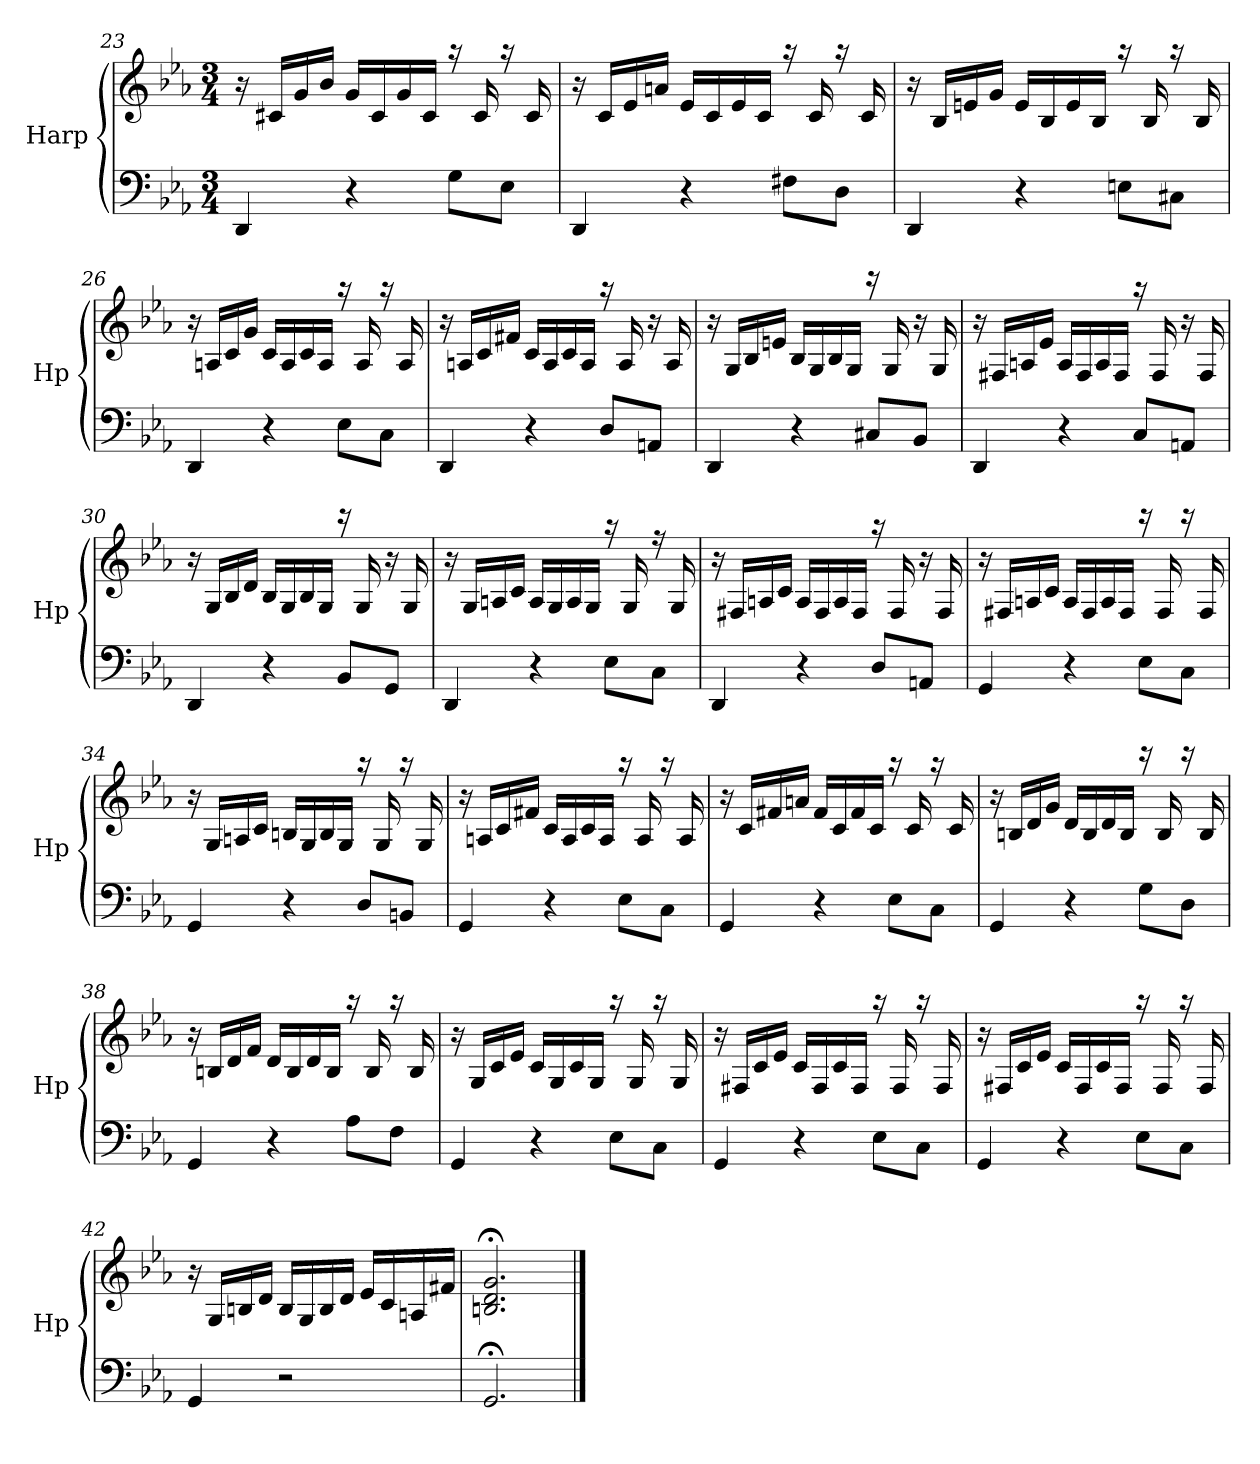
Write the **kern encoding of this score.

**kern	**kern
*part1	*part1
*staff2	*staff1
*I"Harp	*
*I'Hp	*
*clefF4	*clefG2
*k[b-e-a-]	*k[b-e-a-]
*M3/4	*M3/4
=23	=23
4DD/	16r
.	16c#X/LL
.	16g/
.	16b-/JJ
4r	16g/LL
.	16c#/
.	16g/
.	16c#/JJ
8G\L	16raa
.	16c#/
8E-\J	16raa
.	16c#/
=24	=24
4DD/	16r
.	16c/LL
.	16e-/
.	16an/JJ
4r	16e-/LL
.	16c/
.	16e-/
.	16c/JJ
8F#X\L	16raa
.	16c/
8D\J	16raa
.	16c/
!!LO:LB:g=z
=25	=25
4DD/	16r
.	16B-/LL
.	16en/
.	16g/JJ
4r	16e/LL
.	16B-/
.	16e/
.	16B-/JJ
8En\L	16raa
.	16B-/
8C#X\J	16raa
.	16B-/
=26	=26
4DD/	16r
.	16An/LL
.	16c/
.	16g/JJ
4r	16c/LL
.	16A/
.	16c/
.	16A/JJ
8E-\L	16raa
.	16A/
8C\J	16raa
.	16A/
=27	=27
4DD/	16r
.	16An/LL
.	16c/
.	16f#X/JJ
4r	16c/LL
.	16A/
.	16c/
.	16A/JJ
8D/L	16raa
.	16A/
8AAn/J	16r
.	16A/
!!LO:LB:g=z
=28	=28
4DD/	16r
.	16G/LL
.	16B-/
.	16en/JJ
4r	16B-/LL
.	16G/
.	16B-/
.	16G/JJ
8C#X/L	16rccc
.	16G/
8BB-/J	16r
.	16G/
=29	=29
4DD/	16r
.	16F#X/LL
.	16An/
.	16e-/JJ
4r	16A/LL
.	16F#/
.	16A/
.	16F#/JJ
8C/L	16raa
.	16F#/
8AAn/J	16r
.	16F#/
=30	=30
4DD/	16r
.	16G/LL
.	16B-/
.	16d/JJ
4r	16B-/LL
.	16G/
.	16B-/
.	16G/JJ
8BB-/L	16rccc
.	16G/
8GG/J	16r
.	16G/
!!LO:LB:g=z
=31	=31
4DD/	16r
.	16G/LL
.	16An/
.	16c/JJ
4r	16A/LL
.	16G/
.	16A/
.	16G/JJ
8E-\L	16raa
.	16G/
8C\J	16rff
.	16G/
=32	=32
4DD/	16r
.	16F#X/LL
.	16An/
.	16c/JJ
4r	16A/LL
.	16F#/
.	16A/
.	16F#/JJ
8D/L	16raa
.	16F#/
8AAn/J	16r
.	16F#/
!!LO:PB:g=z
=33	=33
4GG/	16r
.	16F#X/LL
.	16An/
.	16c/JJ
4r	16A/LL
.	16F#/
.	16A/
.	16F#/JJ
8E-\L	16rccc
.	16F#/
8C\J	16rccc
.	16F#/
=34	=34
4GG/	16r
.	16G/LL
.	16An/
.	16c/JJ
4r	16Bn/LL
.	16G/
.	16B/
.	16G/JJ
8D/L	16raa
.	16G/
8BBn/J	16raa
.	16G/
=35	=35
4GG/	16r
.	16An/LL
.	16c/
.	16f#X/JJ
4r	16c/LL
.	16A/
.	16c/
.	16A/JJ
8E-\L	16raa
.	16A/
8C\J	16raa
.	16A/
!!LO:LB:g=z
=36	=36
4GG/	16r
.	16c/LL
.	16f#X/
.	16an/JJ
4r	16f#/LL
.	16c/
.	16f#/
.	16c/JJ
8E-\L	16raa
.	16c/
8C\J	16raa
.	16c/
=37	=37
4GG/	16r
.	16Bn/LL
.	16d/
.	16g/JJ
4r	16d/LL
.	16B/
.	16d/
.	16B/JJ
8G\L	16rccc
.	16B/
8D\J	16rccc
.	16B/
=38	=38
4GG/	16r
.	16Bn/LL
.	16d/
.	16f/JJ
4r	16d/LL
.	16B/
.	16d/
.	16B/JJ
8A-\L	16raa
.	16B/
8F\J	16raa
.	16B/
!!LO:LB:g=z
=39	=39
4GG/	16r
.	16G/LL
.	16c/
.	16e-/JJ
4r	16c/LL
.	16G/
.	16c/
.	16G/JJ
8E-\L	16raa
.	16G/
8C\J	16raa
.	16G/
=40	=40
4GG/	16r
.	16F#X/LL
.	16c/
.	16e-/JJ
4r	16c/LL
.	16F#/
.	16c/
.	16F#/JJ
8E-\L	16raa
.	16F#/
8C\J	16raa
.	16F#/
=41	=41
4GG/	16r
.	16F#X/LL
.	16c/
.	16e-/JJ
4r	16c/LL
.	16F#/
.	16c/
.	16F#/JJ
8E-\L	16raa
.	16F#/
8C\J	16raa
.	16F#/
!!LO:LB:g=z
=42	=42
4GG/	16r
.	16G/LL
.	16Bn/
.	16d/JJ
2r	16B/LL
.	16G/
.	16B/
.	16d/JJ
.	16e-/LL
.	16c/
.	16An/
.	16f#X/JJ
=43	=43
2.GG;/	2.Bn/;< 2.d/;< 2.g/;<
==	==
*-	*-
